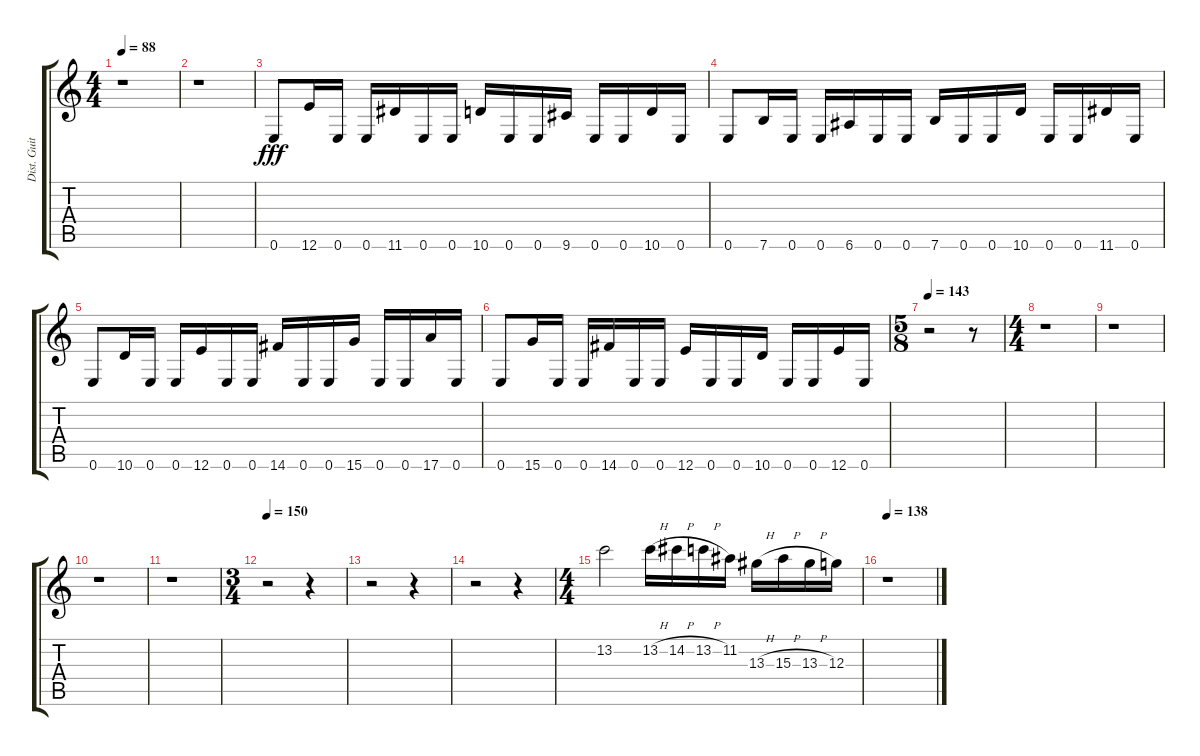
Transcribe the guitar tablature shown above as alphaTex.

\track ("Dist. Guitar 1" "Dist. Guit") {instrument distortionguitar}
\staff {score tabs}
\tuning (E4 B3 G3 D3 A2 E2) {hide}
\ts (4 4)
\tempo 88
\clef g2
\ks c
r.1{dy f} |
r.1 |
0.6.8{dy fff} 12.6.16 0.6.16 0.6.16 11.6.16 0.6.16 0.6.16 10.6.16 0.6.16 0.6.16 9.6.16 0.6.16 0.6.16 10.6.16 0.6.16 |
0.6.8 7.6.16 0.6.16 0.6.16 6.6.16 0.6.16 0.6.16 7.6.16 0.6.16 0.6.16 10.6.16 0.6.16 0.6.16 11.6.16 0.6.16 |
0.6.8 10.6.16 0.6.16 0.6.16 12.6.16 0.6.16 0.6.16 14.6.16 0.6.16 0.6.16 15.6.16 0.6.16 0.6.16 17.6.16 0.6.16 |
0.6.8 15.6.16 0.6.16 0.6.16 14.6.16 0.6.16 0.6.16 12.6.16 0.6.16 0.6.16 10.6.16 0.6.16 0.6.16 12.6.16 0.6.16 |
\ts (5 8)
\tempo 143
r.2 r.8 |
\ts (4 4)
r.1 |
r.1 |
r.1 |
r.1 |
\ts (3 4)
\tempo 150
r.2 r.4 |
r.2 r.4 |
r.2 r.4 |
\ts (4 4)
13.2.2 13.2{h}.16 14.2{h}.16 13.2{h}.16 11.2.16 13.3{h}.16 15.3{h}.16 13.3{h}.16 12.3.16 |
\tempo 138
r.1
